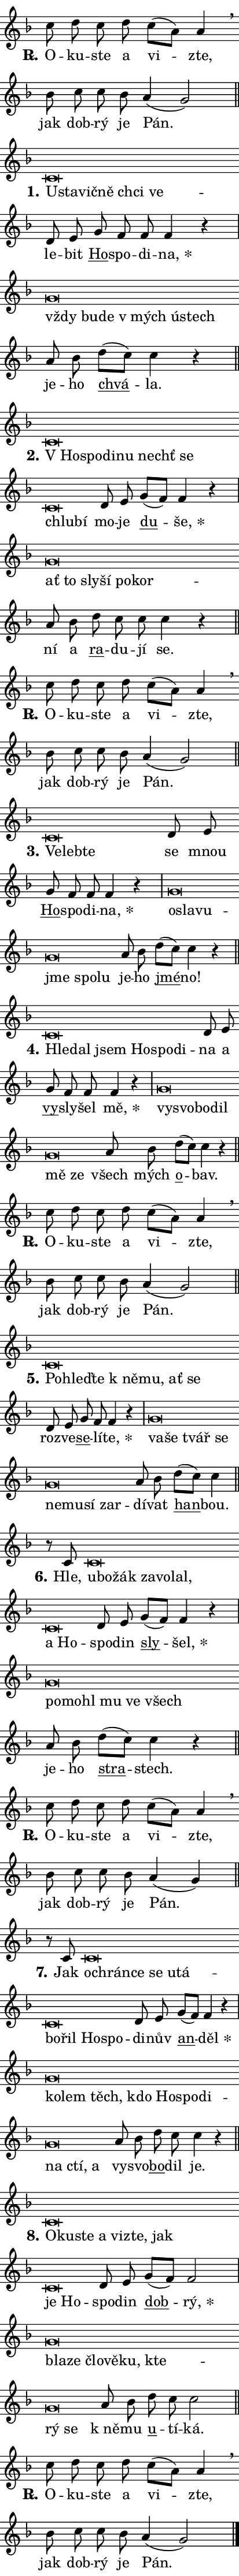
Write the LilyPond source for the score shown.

\version "2.22.1"
\header { tagline = "" }
\paper {
  indent = 0\cm
  top-margin = 0\cm
  right-margin = 0\cm
  bottom-margin = 0\cm
  left-margin = 0\cm
  paper-width = 7\cm
  page-breaking = #ly:one-page-breaking
  system-system-spacing.basic-distance = #11
  score-system-spacing.basic-distance = #11
  ragged-last = ##f
}


%% Author: Thomas Morley
%% https://lists.gnu.org/archive/html/lilypond-user/2020-05/msg00002.html
#(define (line-position grob)
"Returns position of @var[grob} in current system:
   @code{'start}, if at first time-step
   @code{'end}, if at last time-step
   @code{'middle} otherwise
"
  (let* ((col (ly:item-get-column grob))
         (ln (ly:grob-object col 'left-neighbor))
         (rn (ly:grob-object col 'right-neighbor))
         (col-to-check-left (if (ly:grob? ln) ln col))
         (col-to-check-right (if (ly:grob? rn) rn col))
         (break-dir-left
           (and
             (ly:grob-property col-to-check-left 'non-musical #f)
             (ly:item-break-dir col-to-check-left)))
         (break-dir-right
           (and
             (ly:grob-property col-to-check-right 'non-musical #f)
             (ly:item-break-dir col-to-check-right))))
        (cond ((eqv? 1 break-dir-left) 'start)
              ((eqv? -1 break-dir-right) 'end)
              (else 'middle))))

#(define (tranparent-at-line-position vctor)
  (lambda (grob)
  "Relying on @code{line-position} select the relevant enry from @var{vctor}.
Used to determine transparency,"
    (case (line-position grob)
      ((end) (not (vector-ref vctor 0)))
      ((middle) (not (vector-ref vctor 1)))
      ((start) (not (vector-ref vctor 2))))))

noteHeadBreakVisibility =
#(define-music-function (break-visibility)(vector?)
"Makes @code{NoteHead}s transparent relying on @var{break-visibility}"
#{
  \override NoteHead.transparent =
    #(tranparent-at-line-position break-visibility)
#})

#(define delete-ledgers-for-transparent-note-heads
  (lambda (grob)
    "Reads whether a @code{NoteHead} is transparent.
If so this @code{NoteHead} is removed from @code{'note-heads} from
@var{grob}, which is supposed to be @code{LedgerLineSpanner}.
As a result ledgers are not printed for this @code{NoteHead}"
    (let* ((nhds-array (ly:grob-object grob 'note-heads))
           (nhds-list
             (if (ly:grob-array? nhds-array)
                 (ly:grob-array->list nhds-array)
                 '()))
           ;; Relies on the transparent-property being done before
           ;; Staff.LedgerLineSpanner.after-line-breaking is executed.
           ;; This is fragile ...
           (to-keep
             (remove
               (lambda (nhd)
                 (ly:grob-property nhd 'transparent #f))
               nhds-list)))
      ;; TODO find a better method to iterate over grob-arrays, similiar
      ;; to filter/remove etc for lists
      ;; For now rebuilt from scratch
      (set! (ly:grob-object grob 'note-heads)  '())
      (for-each
        (lambda (nhd)
          (ly:pointer-group-interface::add-grob grob 'note-heads nhd))
        to-keep))))

hideNotes = {
  \noteHeadBreakVisibility #begin-of-line-visible
}
unHideNotes = {
  \noteHeadBreakVisibility #all-visible
}

% work-around for resetting accidentals
% https://lilypond.org/doc/v2.23/Documentation/notation/displaying-rhythms#unmetered-music
cadenzaMeasure = {
  \cadenzaOff
  \partial 1024 s1024
  \cadenzaOn
}

#(define-markup-command (accent layout props text) (markup?)
  "Underline accented syllable"
  (interpret-markup layout props
    #{\markup \override #'(offset . 4.3) \underline { #text }#}))

responsum = \markup \concat {
  "R" \hspace #-1.05 \path #0.1 #'((moveto 0 0.07) (lineto 0.9 0.8)) \hspace #0.05 "."
}

\layout {
    \context {
        \Staff
        \remove "Time_signature_engraver"
        \override LedgerLineSpanner.after-line-breaking = #delete-ledgers-for-transparent-note-heads
    }
    \context {
        \Voice {
            \override NoteHead.output-attributes = #'((class . "notehead"))
            \override Hairpin.height = #0.55
        }
    }
    \context {
        \Lyrics {
            \override StanzaNumber.output-attributes = #'((class . "stanzanumber"))
            \override LyricSpace.minimum-distance = #0.9
            \override LyricText.font-name = #"TeX Gyre Schola"
            \override LyricText.font-size = 1
            \override StanzaNumber.font-name = #"TeX Gyre Schola Bold"
            \override StanzaNumber.font-size = 1
        }
    }
}

% magnetic-lyrics.ily
%
%   written by
%     Jean Abou Samra <jean@abou-samra.fr>
%     Werner Lemberg <wl@gnu.org>
%
%   adapted by
%     Jiri Hon <jiri.hon@gmail.com>
%
% Version 2022-Apr-15

% https://www.mail-archive.com/lilypond-user@gnu.org/msg149350.html

#(define (Left_hyphen_pointer_engraver context)
   "Collect syllable-hyphen-syllable occurrences in lyrics and store
them in properties.  This engraver only looks to the left.  For
example, if the lyrics input is @code{foo -- bar}, it does the
following.

@itemize @bullet
@item
Set the @code{text} property of the @code{LyricHyphen} grob between
@q{foo} and @q{bar} to @code{foo}.

@item
Set the @code{left-hyphen} property of the @code{LyricText} grob with
text @q{foo} to the @code{LyricHyphen} grob between @q{foo} and
@q{bar}.
@end itemize

Use this auxiliary engraver in combination with the
@code{lyric-@/text::@/apply-@/magnetic-@/offset!} hook."
   (let ((hyphen #f)
         (text #f))
     (make-engraver
      (acknowledgers
       ((lyric-syllable-interface engraver grob source-engraver)
        (set! text grob)))
      (end-acknowledgers
       ((lyric-hyphen-interface engraver grob source-engraver)
        ;(when (not (grob::has-interface grob 'lyric-space-interface))
          (set! hyphen grob)));)
      ((stop-translation-timestep engraver)
       (when (and text hyphen)
         (ly:grob-set-object! text 'left-hyphen hyphen))
       (set! text #f)
       (set! hyphen #f)))))

#(define (lyric-text::apply-magnetic-offset! grob)
   "If the space between two syllables is less than the value in
property @code{LyricText@/.details@/.squash-threshold}, move the right
syllable to the left so that it gets concatenated with the left
syllable.

Use this function as a hook for
@code{LyricText@/.after-@/line-@/breaking} if the
@code{Left_@/hyphen_@/pointer_@/engraver} is active."
   (let ((hyphen (ly:grob-object grob 'left-hyphen #f)))
     (when hyphen
       (let ((left-text (ly:spanner-bound hyphen LEFT)))
         (when (grob::has-interface left-text 'lyric-syllable-interface)
           (let* ((common (ly:grob-common-refpoint grob left-text X))
                  (this-x-ext (ly:grob-extent grob common X))
                  (left-x-ext
                   (begin
                     ;; Trigger magnetism for left-text.
                     (ly:grob-property left-text 'after-line-breaking)
                     (ly:grob-extent left-text common X)))
                  ;; `delta` is the gap width between two syllables.
                  (delta (- (interval-start this-x-ext)
                            (interval-end left-x-ext)))
                  (details (ly:grob-property grob 'details))
                  (threshold (assoc-get 'squash-threshold details 0.2)))
             (when (< delta threshold)
               (let* (;; We have to manipulate the input text so that
                      ;; ligatures crossing syllable boundaries are not
                      ;; disabled.  For languages based on the Latin
                      ;; script this is essentially a beautification.
                      ;; However, for non-Western scripts it can be a
                      ;; necessity.
                      (lt (ly:grob-property left-text 'text))
                      (rt (ly:grob-property grob 'text))
                      (is-space (grob::has-interface hyphen 'lyric-space-interface))
                      (space (if is-space " " ""))
                      (space-markup (grob-interpret-markup grob " "))
                      (space-size (interval-length (ly:stencil-extent space-markup X)))
                      (extra-delta (if is-space space-size 0))
                      ;; Append new syllable.
                      (ltrt-space (if (and (string? lt) (string? rt))
                                (string-append lt space rt)
                                (make-concat-markup (list lt space rt))))
                      ;; Right-align `ltrt` to the right side.
                      (ltrt-space-markup (grob-interpret-markup
                               grob
                               (make-translate-markup
                                (cons (interval-length this-x-ext) 0)
                                (make-right-align-markup ltrt-space)))))
                 (begin
                   ;; Don't print `left-text`.
                   (ly:grob-set-property! left-text 'stencil #f)
                   ;; Set text and stencil (which holds all collected
                   ;; syllables so far) and shift it to the left.
                   (ly:grob-set-property! grob 'text ltrt-space)
                   (ly:grob-set-property! grob 'stencil ltrt-space-markup)
                   (ly:grob-translate-axis! grob (- (- delta extra-delta)) X))))))))))


#(define (lyric-hyphen::displace-bounds-first grob)
   ;; Make very sure this callback isn't triggered too early.
   (let ((left (ly:spanner-bound grob LEFT))
         (right (ly:spanner-bound grob RIGHT)))
     (ly:grob-property left 'after-line-breaking)
     (ly:grob-property right 'after-line-breaking)
     (ly:lyric-hyphen::print grob)))

squashThreshold = #0.4

\layout {
  \context {
    \Lyrics
    \consists #Left_hyphen_pointer_engraver
    \override LyricText.after-line-breaking =
      #lyric-text::apply-magnetic-offset!
    \override LyricHyphen.stencil = #lyric-hyphen::displace-bounds-first
    \override LyricText.details.squash-threshold = \squashThreshold
    \override LyricHyphen.minimum-distance = 0
    \override LyricHyphen.minimum-length = \squashThreshold
  }
}

squash = \override LyricText.details.squash-threshold = 9999
unSquash = \override LyricText.details.squash-threshold = \squashThreshold

left = \override LyricText.self-alignment-X = #LEFT
unLeft = \revert LyricText.self-alignment-X

starOffset = #(lambda (grob) 
                (let ((x_offset (ly:self-alignment-interface::aligned-on-x-parent grob)))
                  (if (= x_offset 0) 0 (+ x_offset 1.2))))

star = #(define-music-function (syllable)(string?)
"Append star separator at the end of a syllable"
#{
  \once \override LyricText.X-offset = #starOffset
  \lyricmode { \markup {
    #syllable
    \override #'((font-name . "TeX Gyre Schola Bold")) \hspace #0.2 \lower #0.65 \larger "*"
  } }
#})

starAccent = #(define-music-function (syllable)(string?)
"Append star separator at the end of a syllable and make accent"
#{
  \once \override LyricText.X-offset = #starOffset
  \lyricmode { \markup {
    \accent #syllable
    \override #'((font-name . "TeX Gyre Schola Bold")) \hspace #0.2 \lower #0.65 \larger "*"
  } }
#})

breath = #(define-music-function (syllable)(string?)
"Append breathing indicator at the end of a syllable"
#{
  \lyricmode { \markup { #syllable "+" } }
#})

optionalBreath = #(define-music-function (syllable)(string?)
"Append optional breathing indicator at the end of a syllable"
#{
  \lyricmode { \markup { #syllable "(+)" } }
#})


\score {
    <<
        \new Voice = "melody" { \cadenzaOn \key f \major \relative { c''8 d c d c[( a)] a4 \breathe \bar "" bes8 c c bes a4( g2) \cadenzaMeasure \bar "||" \break }
\relative { c'\breve*1/16 \hideNotes \breve*1/16 \bar "" \breve*1/16 \bar "" \breve*1/16 \bar "" \breve*1/16 \breve*1/16 \bar "" \unHideNotes d8 e \bar "" g f f f4 r \cadenzaMeasure \bar "|" g\breve*1/16 \hideNotes \breve*1/16 \bar "" \breve*1/16 \bar "" \breve*1/16 \bar "" \breve*1/16 \breve*1/16 \bar "" \unHideNotes a8 bes \bar "" d[( c)] c4 r \cadenzaMeasure \bar "||" \break }
\relative { c'\breve*1/16 \hideNotes \breve*1/16 \bar "" \breve*1/16 \bar "" \breve*1/16 \bar "" \breve*1/16 \bar "" \breve*1/16 \bar "" \breve*1/16 \breve*1/16 \bar "" \unHideNotes d8 e \bar "" g[( f)] f4 r \cadenzaMeasure \bar "|" g\breve*1/16 \hideNotes \breve*1/16 \bar "" \breve*1/16 \bar "" \breve*1/16 \bar "" \breve*1/16 \breve*1/16 \bar "" \unHideNotes a8 bes \bar "" d c c c4 r \cadenzaMeasure \bar "||" \break }
\relative { c''8 d c d c[( a)] a4 \breathe \bar "" bes8 c c bes a4( g2) \cadenzaMeasure \bar "||" \break }
\relative { c'\breve*1/16 \hideNotes \breve*1/16 \breve*1/16 \bar "" \unHideNotes d8 e \bar "" g f f f4 r \cadenzaMeasure \bar "|" g\breve*1/16 \hideNotes \breve*1/16 \bar "" \breve*1/16 \bar "" \breve*1/16 \bar "" \breve*1/16 \breve*1/16 \bar "" \unHideNotes a8 bes \bar "" d[( c)] c4 r \cadenzaMeasure \bar "||" \break }
\relative { c'\breve*1/16 \hideNotes \breve*1/16 \bar "" \breve*1/16 \bar "" \breve*1/16 \bar "" \breve*1/16 \breve*1/16 \bar "" \unHideNotes d8 e \bar "" g f f f4 r \cadenzaMeasure \bar "|" g\breve*1/16 \hideNotes \breve*1/16 \bar "" \breve*1/16 \bar "" \breve*1/16 \bar "" \breve*1/16 \breve*1/16 \bar "" \unHideNotes a8 bes \bar "" d[( c)] c4 r \cadenzaMeasure \bar "||" \break }
\relative { c''8 d c d c[( a)] a4 \breathe \bar "" bes8 c c bes a4( g2) \cadenzaMeasure \bar "||" \break }
\relative { c'\breve*1/16 \hideNotes \breve*1/16 \bar "" \breve*1/16 \bar "" \breve*1/16 \bar "" \breve*1/16 \bar "" \breve*1/16 \breve*1/16 \bar "" \unHideNotes d8 e \bar "" g f f4 r \cadenzaMeasure \bar "|" g\breve*1/16 \hideNotes \breve*1/16 \bar "" \breve*1/16 \bar "" \breve*1/16 \bar "" \breve*1/16 \bar "" \breve*1/16 \bar "" \breve*1/16 \breve*1/16 \bar "" \unHideNotes a8 bes \bar "" d[( c)] c4 \cadenzaMeasure \bar "||" \break }
\relative { r8 c'8 c\breve*1/16 \hideNotes \breve*1/16 \bar "" \breve*1/16 \bar "" \breve*1/16 \bar "" \breve*1/16 \bar "" \breve*1/16 \bar "" \breve*1/16 \breve*1/16 \bar "" \unHideNotes d8 e \bar "" g[( f)] f4 r \cadenzaMeasure \bar "|" g\breve*1/16 \hideNotes \breve*1/16 \bar "" \breve*1/16 \bar "" \breve*1/16 \bar "" \breve*1/16 \breve*1/16 \bar "" \unHideNotes a8 bes \bar "" d[( c)] c4 r \cadenzaMeasure \bar "||" \break }
\relative { c''8 d c d c[( a)] a4 \breathe \bar "" bes8 c c bes a4( g4) \cadenzaMeasure \bar "||" \break }
\relative { r8 c'8 c\breve*1/16 \hideNotes \breve*1/16 \bar "" \breve*1/16 \bar "" \breve*1/16 \bar "" \breve*1/16 \bar "" \breve*1/16 \bar "" \breve*1/16 \bar "" \breve*1/16 \bar "" \breve*1/16 \breve*1/16 \bar "" \unHideNotes d8 e \bar "" g[( f)] f4 r \cadenzaMeasure \bar "|" g\breve*1/16 \hideNotes \breve*1/16 \bar "" \breve*1/16 \bar "" \breve*1/16 \bar "" \breve*1/16 \bar "" \breve*1/16 \bar "" \breve*1/16 \bar "" \breve*1/16 \bar "" \breve*1/16 \breve*1/16 \bar "" \unHideNotes a8 bes \bar "" d c c4 r \cadenzaMeasure \bar "||" \break }
\relative { c'\breve*1/16 \hideNotes \breve*1/16 \bar "" \breve*1/16 \bar "" \breve*1/16 \bar "" \breve*1/16 \bar "" \breve*1/16 \bar "" \breve*1/16 \bar "" \breve*1/16 \breve*1/16 \bar "" \unHideNotes d8 e \bar "" g[( f)] f2 \cadenzaMeasure \bar "|" g\breve*1/16 \hideNotes \breve*1/16 \bar "" \breve*1/16 \bar "" \breve*1/16 \bar "" \breve*1/16 \bar "" \breve*1/16 \bar "" \breve*1/16 \breve*1/16 \bar "" \unHideNotes a8 bes \bar "" d c c2 \cadenzaMeasure \bar "||" \break }
\relative { c''8 d c d c[( a)] a4 \breathe \bar "" bes8 c c bes a4( g2) \cadenzaMeasure \bar "||" \break } \bar "|." }
        \new Lyrics \lyricsto "melody" { \lyricmode { \set stanza = \responsum
O -- ku -- ste a vi -- zte, jak dob -- rý je Pán.
\set stanza = "1."
\left U -- \squash sta -- vič -- ně chci ve -- \unLeft \unSquash le -- bit \markup \accent Ho -- spo -- di -- \star na, \left vždy \squash bu -- de "v mých" ús -- tech \unLeft \unSquash je -- ho \markup \accent chvá -- la.
\set stanza = "2."
\left "V Ho" -- \squash spo -- di -- nu nechť se chlu -- bí \unLeft \unSquash mo -- je \markup \accent du -- \star še, \left ať \squash to sly -- ší po -- kor -- \unLeft \unSquash ní a \markup \accent ra -- du -- jí se.
\set stanza = \responsum
O -- ku -- ste a vi -- zte, jak dob -- rý je Pán.
\set stanza = "3."
\left Ve -- \squash leb -- te \unLeft \unSquash se mnou \markup \accent Ho -- spo -- di -- \star na, \left o -- \squash sla -- vu -- jme spo -- lu \unLeft \unSquash je -- ho \markup \accent jmé -- no!
\set stanza = "4."
\left Hle -- \squash dal jsem Ho -- spo -- di -- \unLeft \unSquash na a \markup \accent vy -- sly -- šel \star mě, \left vy -- \squash svo -- bo -- dil mě ze \unLeft \unSquash všech mých \markup \accent o -- bav.
\set stanza = \responsum
O -- ku -- ste a vi -- zte, jak dob -- rý je Pán.
\set stanza = "5."
\left Po -- \squash hleď -- te "k ně" -- mu, ať se \unLeft \unSquash roz -- ve -- \markup \accent se -- lí -- \star te, \left va -- \squash še tvář se ne -- mu -- sí zar -- \unLeft \unSquash dí -- vat \markup \accent han -- bou.
\set stanza = "6."
Hle, \left u -- \squash bo -- žák za -- vo -- lal, a Ho -- \unLeft \unSquash spo -- din \markup \accent sly -- \star šel, \left po -- \squash mo -- hl mu ve všech \unLeft \unSquash je -- ho \markup \accent stra -- stech.
\set stanza = \responsum
O -- ku -- ste a vi -- zte, jak dob -- rý je Pán.
\set stanza = "7."
Jak \left o -- \squash chrán -- ce se u -- tá -- bo -- řil Ho -- spo -- \unLeft \unSquash di -- nův \markup \accent an -- \star děl \left ko -- \squash lem těch, kdo Ho -- spo -- di -- na ctí, a \unLeft \unSquash vy -- svo -- \markup \accent bo -- dil je.
\set stanza = "8."
\left O -- \squash ku -- ste a vi -- zte, jak je Ho -- \unLeft \unSquash spo -- din \markup \accent dob -- \star rý, \left bla -- \squash ze člo -- vě -- ku, kte -- rý se \unLeft \unSquash "k ně" -- mu \markup \accent u -- tí -- ká.
\set stanza = \responsum
O -- ku -- ste a vi -- zte, jak dob -- rý je Pán. } }
    >>
    \layout {}
}
